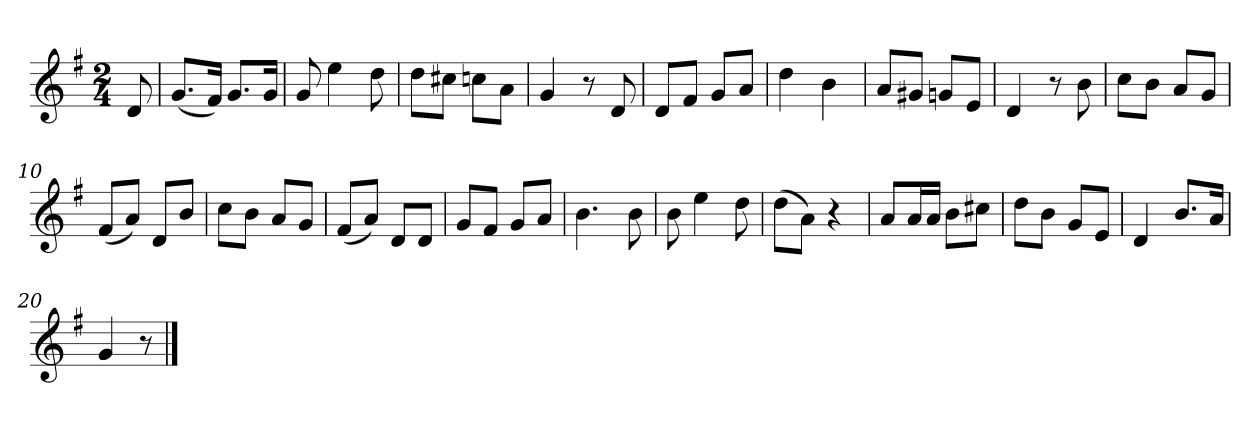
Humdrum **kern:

**kern
*part1
*staff1
*k[f#]
*M2/4
*MM120
=
8d
=1
(8.gL
16f#Jk)
8.gL
16gJk
=2
8g
4ee
8dd
=3
8ddL
8cc#XJ
8ccnL
8aJ
=4
4g
8r
8d
=5
8dL
8f#J
8gL
8aJ
=6
4dd
4b
=7
8aL
8g#XJ
8gnL
8eJ
=8
4d
8r
8b
=9
8ccL
8bJ
8aL
8gJ
=10
(8f#L
8aJ)
8dL
8bJ
=11
8ccL
8bJ
8aL
8gJ
=12
(8f#L
8aJ)
8dL
8dJ
=13
8gL
8f#J
8gL
8aJ
=14
4.b
8b
=15
8b
4ee
8dd
=16
(8ddL
8aJ)
4r
=17
8aL
16aL
16aJJ
8bL
8cc#XJ
=18
8ddL
8bJ
8gL
8eJ
=19
4d
8.bL
16aJk
=20
4g
8r
==
*-
